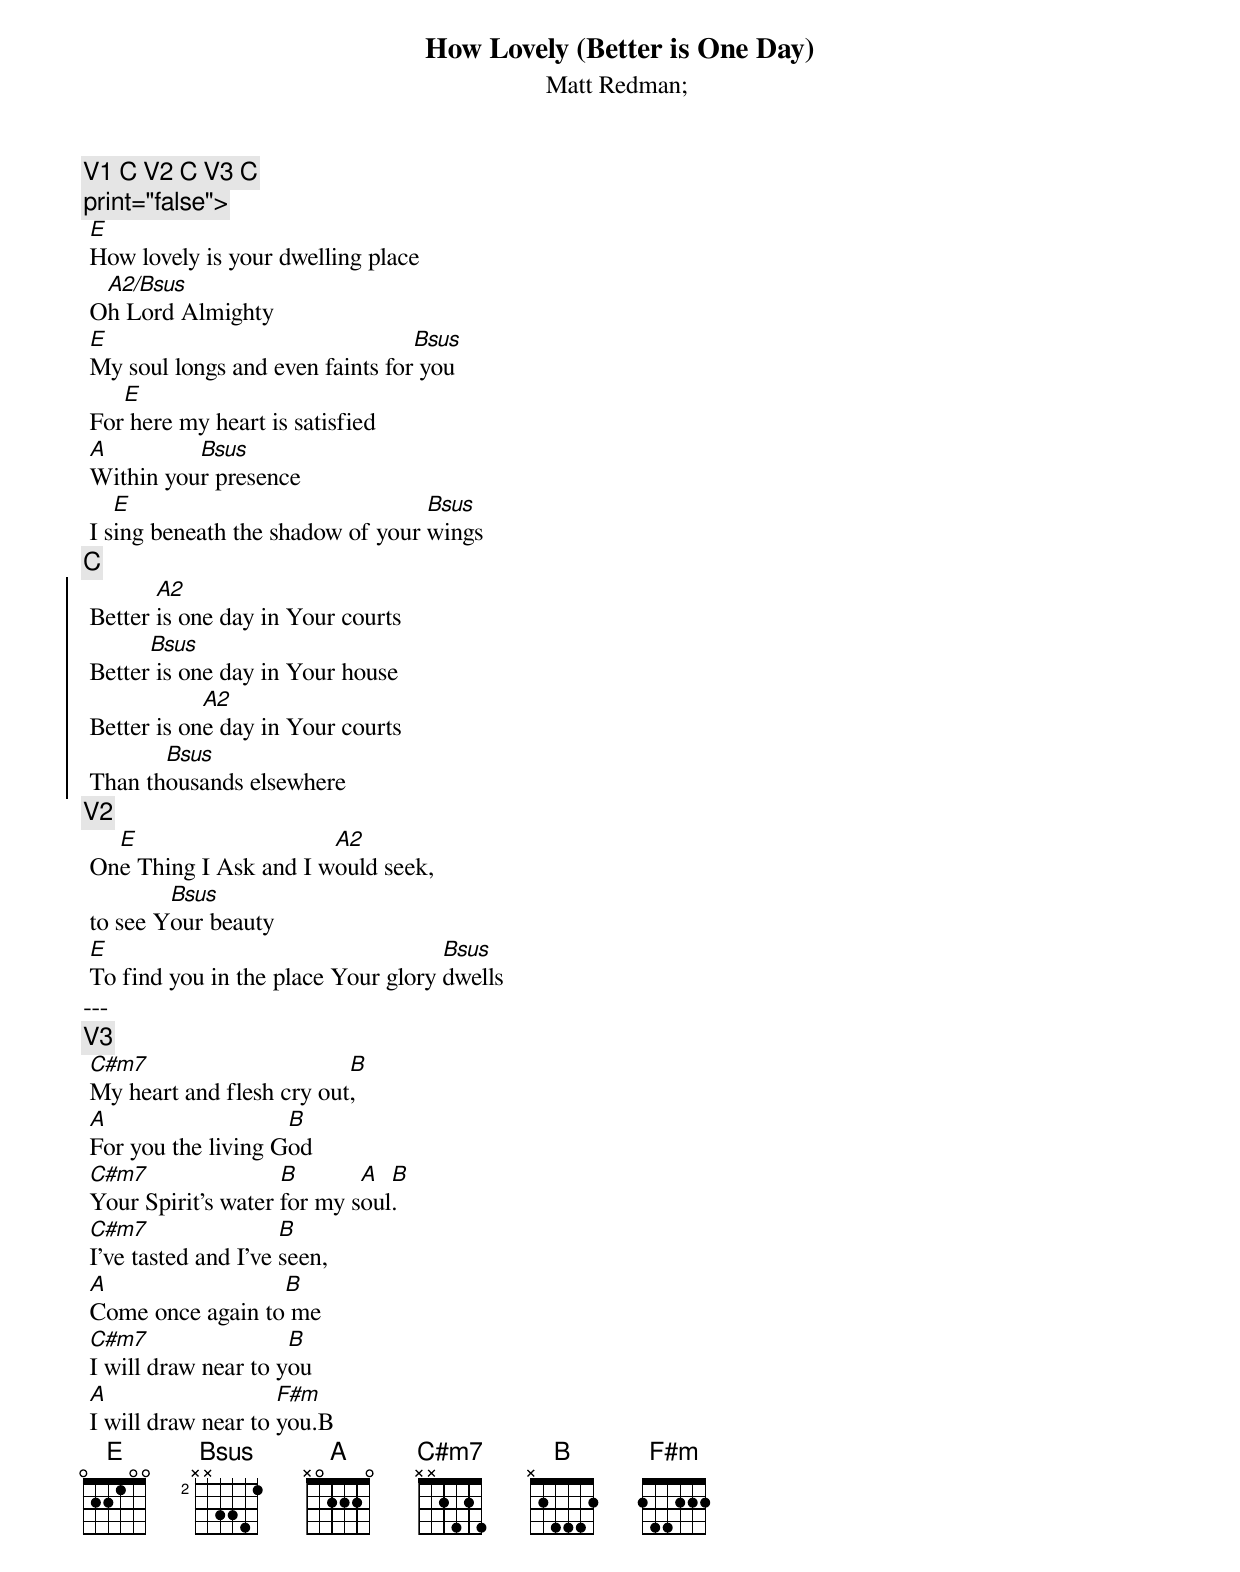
{title:How Lovely (Better is One Day)}
{subtitle:Matt Redman}
{subtitle:}
{comment:V1 C V2 C V3 C}
{comment:}
{comment:print="false">}
 [E]How lovely is your dwelling place
 O[A2/Bsus]h Lord Almighty
 [E]My soul longs and even faints for[Bsus] you
 For[E] here my heart is satisfied
 [A]Within you[Bsus]r presence
 I s[E]ing beneath the shadow of your [Bsus]wings
{comment:C}
{soc}
 Better [A2]is one day in Your courts
 Better[Bsus] is one day in Your house
 Better is on[A2]e day in Your courts
 Than th[Bsus]ousands elsewhere
{eoc}
{comment:V2}
 On[E]e Thing I Ask and I w[A2]ould seek,
 to see Y[Bsus]our beauty
 [E]To find you in the place Your glory [Bsus]dwells
---
{comment:V3}
 [C#m7]My heart and flesh cry out[B],
 [A]For you the living G[B]od
 [C#m7]Your Spirit's water [B]for my s[A]oul[B].
 [C#m7]I've tasted and I've [B]seen,
 [A]Come once again to[B] me
 [C#m7]I will draw near to y[B]ou
 [A]I will draw near to [F#m]you.B
